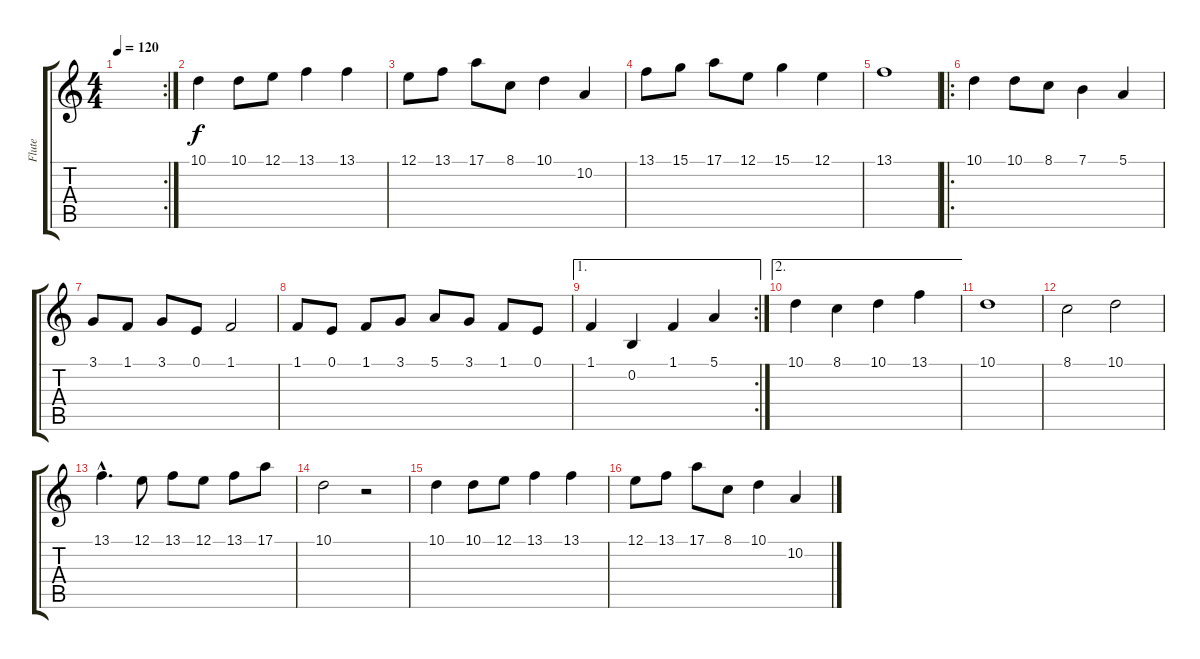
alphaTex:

\track ("Flute" "Flute") {instrument flute}
\staff {score tabs}
\tuning (E4 B3 G3 D3 A2 E2) {hide}
\rc 2
\ts (4 4)
\tempo 120
\clef g2
\ks c
|
10.1.4 10.1.8 12.1.8 13.1.4 13.1.4 |
12.1.8 13.1.8 17.1.8 8.1.8 10.1.4 10.2.4 |
13.1.8 15.1.8 17.1.8 12.1.8 15.1.4 12.1.4 |
13.1.1 |
\ro
10.1.4 10.1.8 8.1.8 7.1.4 5.1.4 |
3.1.8 1.1.8 3.1.8 0.1.8 1.1.2 |
1.1.8 0.1.8 1.1.8 3.1.8 5.1.8 3.1.8 1.1.8 0.1.8 |
\ae 1
\rc 2
1.1.4 0.2.4 1.1.4 5.1.4 |
\ae 2
10.1.4 8.1.4 10.1.4 13.1.4 |
10.1.1 |
8.1.2 10.1.2 |
13.1{hac}.4{d} 12.1.8 13.1.8 12.1.8 13.1.8 17.1.8 |
10.1.2 r.2 |
10.1.4 10.1.8 12.1.8 13.1.4 13.1.4 |
12.1.8 13.1.8 17.1.8 8.1.8 10.1.4 10.2.4
